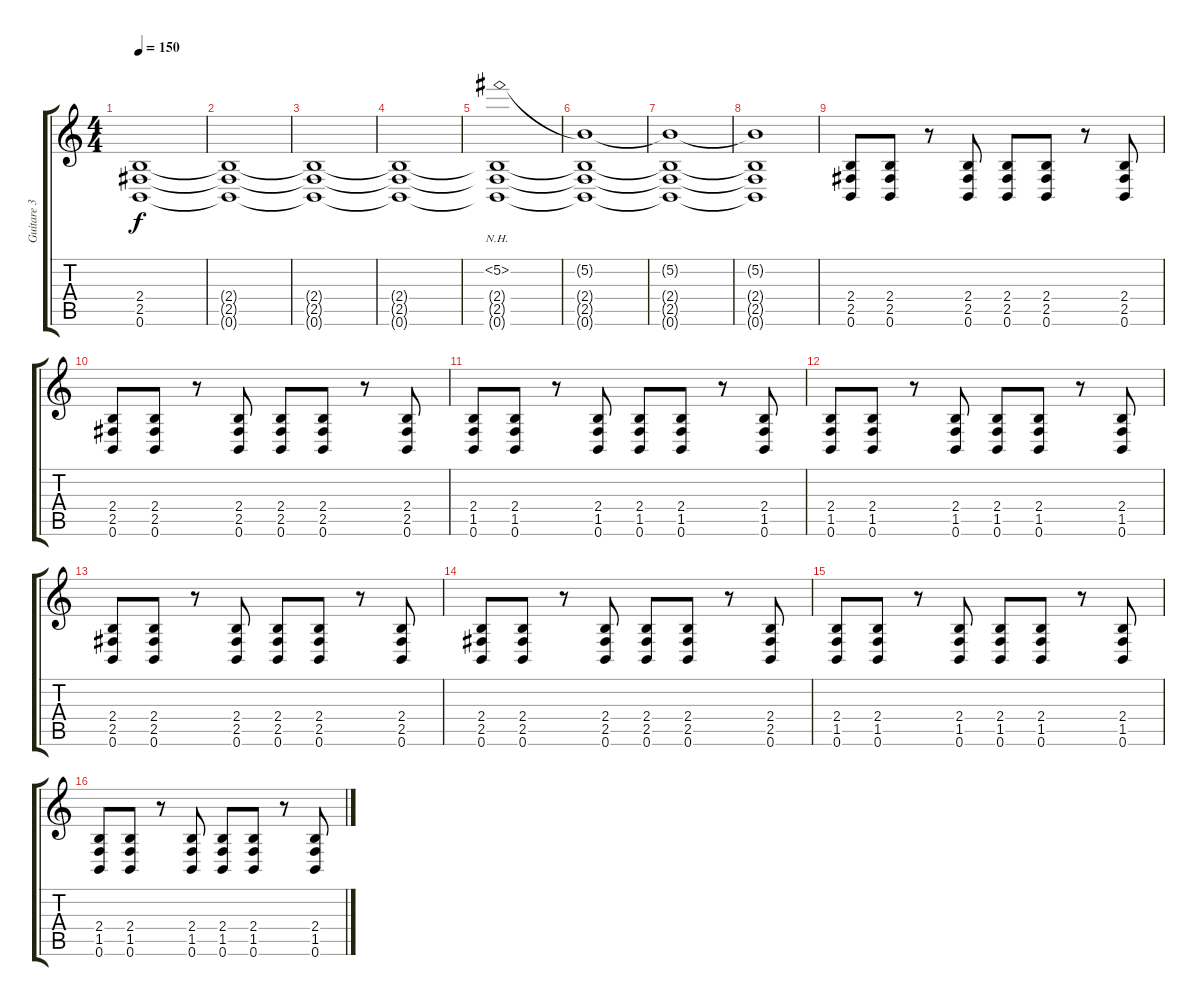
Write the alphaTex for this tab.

\track ("Guitare 3" "Guitare 3") {instrument distortionguitar}
\staff {score tabs}
\tuning (B3 Gb3 D3 A2 E2 B1) {hide}
\ts (4 4)
\tempo 150
\clef g2
\ks c
(2.4 2.5 0.6).1{dy f} |
(2.4{t} 2.5{t} 0.6{t}).1 |
(2.4{t} 2.5{t} 0.6{t}).1 |
(2.4{t} 2.5{t} 0.6{t}).1 |
(5.2{nh} 2.4{t} 2.5{t} 0.6{t}).1 |
(5.2{t} 2.4{t} 2.5{t} 0.6{t}).1 |
(5.2{t} 2.4{t} 2.5{t} 0.6{t}).1 |
(5.2{t} 2.4{t} 2.5{t} 0.6{t}).1 |
(2.4 2.5 0.6).8 (2.4 2.5 0.6).8 r.8 (2.4 2.5 0.6).8 (2.4 2.5 0.6).8 (2.4 2.5 0.6).8 r.8 (2.4 2.5 0.6).8 |
(2.4 2.5 0.6).8 (2.4 2.5 0.6).8 r.8 (2.4 2.5 0.6).8 (2.4 2.5 0.6).8 (2.4 2.5 0.6).8 r.8 (2.4 2.5 0.6).8 |
(2.4 1.5 0.6).8 (2.4 1.5 0.6).8 r.8 (2.4 1.5 0.6).8 (2.4 1.5 0.6).8 (2.4 1.5 0.6).8 r.8 (2.4 1.5 0.6).8 |
(2.4 1.5 0.6).8 (2.4 1.5 0.6).8 r.8 (2.4 1.5 0.6).8 (2.4 1.5 0.6).8 (2.4 1.5 0.6).8 r.8 (2.4 1.5 0.6).8 |
(2.4 2.5 0.6).8 (2.4 2.5 0.6).8 r.8 (2.4 2.5 0.6).8 (2.4 2.5 0.6).8 (2.4 2.5 0.6).8 r.8 (2.4 2.5 0.6).8 |
(2.4 2.5 0.6).8 (2.4 2.5 0.6).8 r.8 (2.4 2.5 0.6).8 (2.4 2.5 0.6).8 (2.4 2.5 0.6).8 r.8 (2.4 2.5 0.6).8 |
(2.4 1.5 0.6).8 (2.4 1.5 0.6).8 r.8 (2.4 1.5 0.6).8 (2.4 1.5 0.6).8 (2.4 1.5 0.6).8 r.8 (2.4 1.5 0.6).8 |
(2.4 1.5 0.6).8 (2.4 1.5 0.6).8 r.8 (2.4 1.5 0.6).8 (2.4 1.5 0.6).8 (2.4 1.5 0.6).8 r.8 (2.4 1.5 0.6).8
